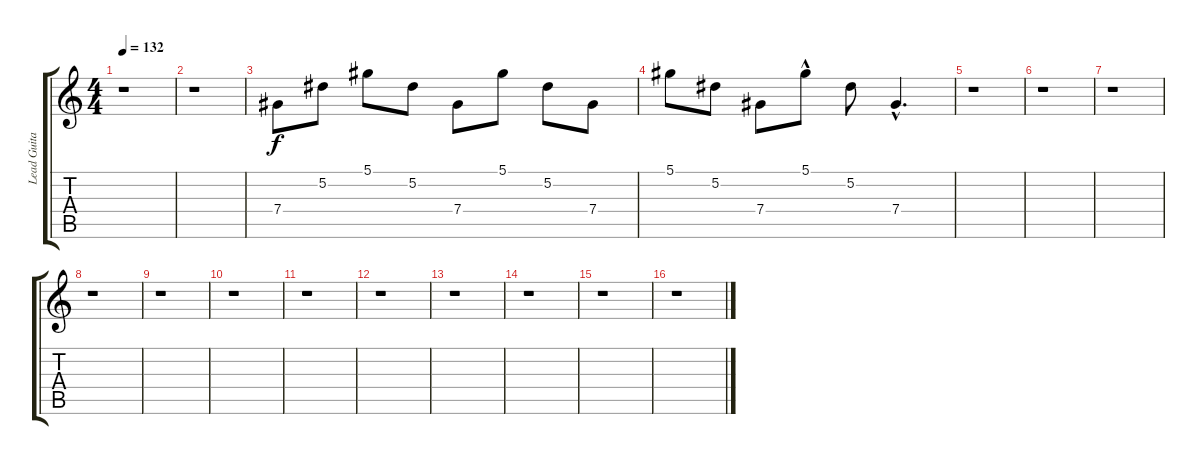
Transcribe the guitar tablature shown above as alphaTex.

\track ("Lead Guitar" "Lead Guita") {instrument acousticguitarsteel}
\staff {score tabs}
\tuning (Eb4 Bb3 Gb3 Db3 Ab2 Eb2) {hide}
\ts (4 4)
\tempo 132
\clef g2
\ks c
r.1{dy f} |
r.1 |
7.4.8 5.2.8 5.1.8 5.2.8 7.4.8 5.1.8 5.2.8 7.4.8 |
5.1.8 5.2.8 7.4.8 5.1{hac}.8 5.2.8 7.4{hac}.4{d} |
r.1 |
r.1 |
r.1 |
r.1 |
r.1 |
r.1 |
r.1 |
r.1 |
r.1 |
r.1 |
r.1 |
r.1
